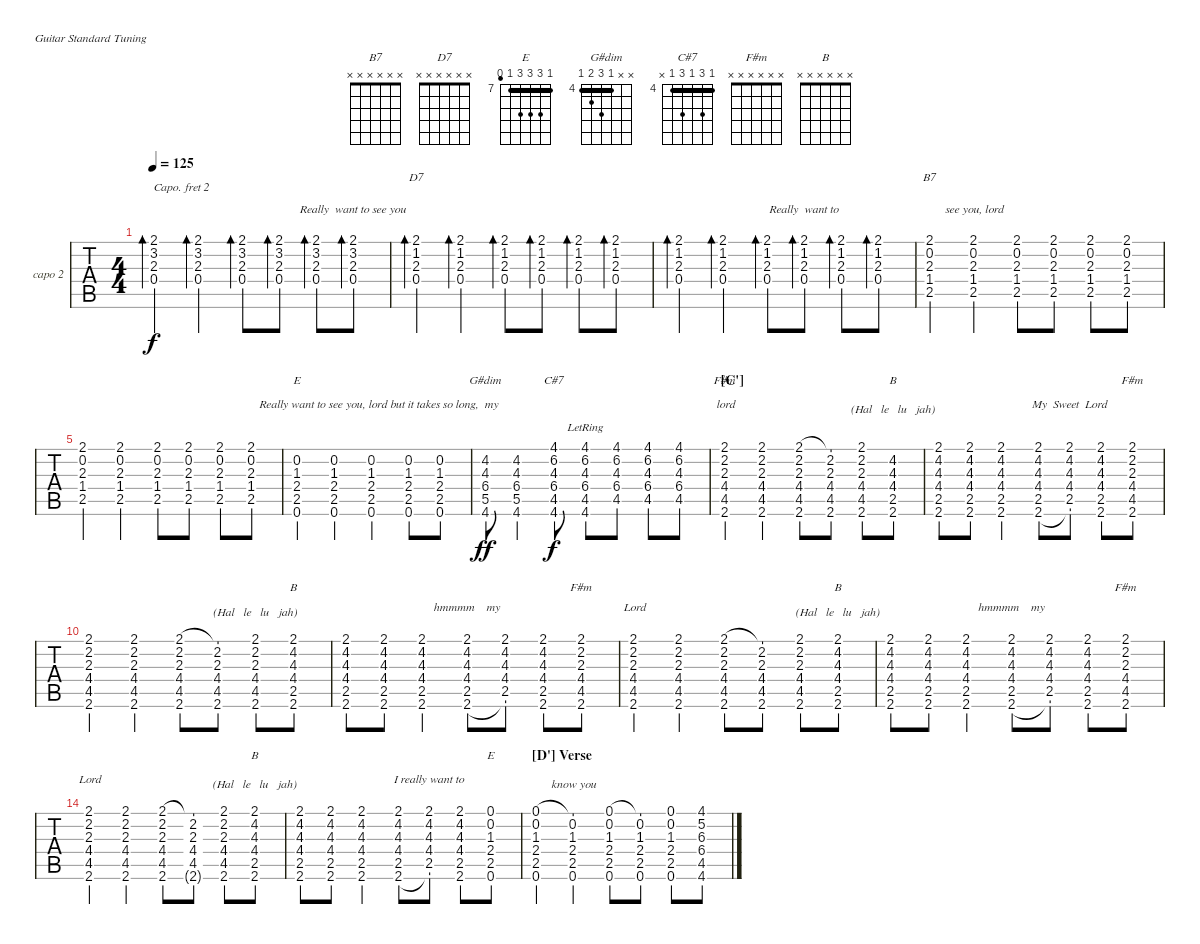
\bracketExtendMode nobrackets
\firstSystemTrackNameOrientation horizontal
\otherSystemsTrackNameOrientation horizontal
\defaultBarNumberDisplay FirstOfSystem
\track ("Capo 2nd fret" "capo 2") {instrument acousticguitarsteel}
\staff {tabs}
\capo 2
\tuning (E4 B3 G3 D3 A2 E2)
\chord ("B7" x x x x x x)
\chord ("D7" x x x x x x)
\chord ("E" 0 0 1 2 2 0) {showfingering false}
\chord ("G#dim" x x 4 6 5 4) {firstfret 4 showfingering false barre 4}
\chord ("C#7" 4 6 4 6 4 x) {firstfret 4 showfingering false barre (4 4)}
\chord ("F#m" 2 2 2 4 4 2) {showfingering false barre (2 2 2)}
\chord ("B" 2 4 4 4 2 x) {showfingering false barre 2}
\chord ("F#m" x x x x x x)
\chord ("B" x x x x x x)
\chord ("E" 7 9 9 9 7 6) {firstfret 7 showfingering false barre 7}
\ts (4 4)
\tempo 125
\clef g2
\ks c
(2.1 3.2 2.3 0.4).4{bd 39 lyrics (0 "") lyrics (1 "") lyrics (2 "") lyrics (3 "") lyrics (4 "") dy f} (2.1 3.2 2.3 0.4).4{bd 39 lyrics (0 "") lyrics (1 "") lyrics (2 "") lyrics (3 "") lyrics (4 "")} (2.1 3.2 2.3 0.4).8{bd 34 lyrics (0 "") lyrics (1 "") lyrics (2 "") lyrics (3 "") lyrics (4 "")} (2.1 3.2 2.3 0.4).8{bd 34 lyrics (0 "") lyrics (1 "") lyrics (2 "") lyrics (3 "") lyrics (4 "")} (2.1 3.2 2.3 0.4).8{bd 34 lyrics (0 "") lyrics (1 "") lyrics (2 "") lyrics (3 "") lyrics (4 "")} (2.1 3.2 2.3 0.4).8{bd 39 lyrics (0 "") lyrics (1 "") lyrics (2 "Really  want to see you") lyrics (3 "") lyrics (4 "")} |
(2.1 1.2 2.3 0.4).4{bd 39 ch "D7" lyrics (0 "") lyrics (1 "") lyrics (2 "") lyrics (3 "") lyrics (4 "")} (2.1 1.2 2.3 0.4).4{bd 39 lyrics (0 "") lyrics (1 "") lyrics (2 "") lyrics (3 "") lyrics (4 "")} (2.1 1.2 2.3 0.4).8{bd 39 lyrics (0 "") lyrics (1 "") lyrics (2 "") lyrics (3 "") lyrics (4 "")} (2.1 1.2 2.3 0.4).8{bd 39 lyrics (0 "") lyrics (1 "") lyrics (2 "") lyrics (3 "") lyrics (4 "")} (2.1 1.2 2.3 0.4).8{bd 39 lyrics (0 "") lyrics (1 "") lyrics (2 "") lyrics (3 "") lyrics (4 "")} (2.1 1.2 2.3 0.4).8{bd 39 lyrics (0 "") lyrics (1 "") lyrics (2 "") lyrics (3 "") lyrics (4 "")} |
(2.1 1.2 2.3 0.4).4{bd 39 lyrics (0 "") lyrics (1 "") lyrics (2 "") lyrics (3 "") lyrics (4 "")} (2.1 1.2 2.3 0.4).4{bd 39 lyrics (0 "") lyrics (1 "") lyrics (2 "") lyrics (3 "") lyrics (4 "")} (2.1 1.2 2.3 0.4).8{bd 39 lyrics (0 "") lyrics (1 "") lyrics (2 "") lyrics (3 "") lyrics (4 "")} (2.1 1.2 2.3 0.4).8{bd 39 lyrics (0 "") lyrics (1 "") lyrics (2 "Really  want to") lyrics (3 "") lyrics (4 "")} (2.1 1.2 2.3 0.4).8{bd 39 lyrics (0 "") lyrics (1 "") lyrics (2 "") lyrics (3 "") lyrics (4 "")} (2.1 1.2 2.3 0.4).8{bd 39 lyrics (0 "") lyrics (1 "") lyrics (2 "") lyrics (3 "") lyrics (4 "")} |
(2.1 0.2 2.3 1.4 2.5).4{ch "B7" lyrics (0 "") lyrics (1 "") lyrics (2 "") lyrics (3 "") lyrics (4 "")} (2.1 0.2 2.3 1.4 2.5).4{lyrics (0 "") lyrics (1 "") lyrics (2 " see you, lord") lyrics (3 "") lyrics (4 "")} (2.1 0.2 2.3 1.4 2.5).8{lyrics (0 "") lyrics (1 "") lyrics (2 "") lyrics (3 "") lyrics (4 "")} (2.1 0.2 2.3 1.4 2.5).8{lyrics (0 "") lyrics (1 "") lyrics (2 "") lyrics (3 "") lyrics (4 "")} (2.1 0.2 2.3 1.4 2.5).8{lyrics (0 "") lyrics (1 "") lyrics (2 "") lyrics (3 "") lyrics (4 "")} (2.1 0.2 2.3 1.4 2.5).8{lyrics (0 "") lyrics (1 "") lyrics (2 "") lyrics (3 "") lyrics (4 "")} |
(2.1 0.2 2.3 1.4 2.5).4{lyrics (0 "") lyrics (1 "") lyrics (2 "") lyrics (3 "") lyrics (4 "")} (2.1 0.2 2.3 1.4 2.5).4{lyrics (0 "") lyrics (1 "") lyrics (2 "") lyrics (3 "") lyrics (4 "")} (2.1 0.2 2.3 1.4 2.5).8{lyrics (0 "") lyrics (1 "") lyrics (2 "") lyrics (3 "") lyrics (4 "")} (2.1 0.2 2.3 1.4 2.5).8{lyrics (0 "") lyrics (1 "") lyrics (2 "") lyrics (3 "") lyrics (4 "")} (2.1 0.2 2.3 1.4 2.5).8{lyrics (0 "") lyrics (1 "") lyrics (2 "") lyrics (3 "") lyrics (4 "")} (2.1 0.2 2.3 1.4 2.5).8{lyrics (0 "") lyrics (1 "") lyrics (2 "") lyrics (3 "") lyrics (4 "")} |
(0.2 1.3 2.4 2.5 0.6).4{ch "E" lyrics (0 "") lyrics (1 "") lyrics (2 "") lyrics (3 "") lyrics (4 "")} (0.2 1.3 2.4 2.5 0.6).4{lyrics (0 "") lyrics (1 "") lyrics (2 "") lyrics (3 "") lyrics (4 "")} (0.2 1.3 2.4 2.5 0.6).4{lyrics (0 "") lyrics (1 "") lyrics (2 "     Really want to see you, lord but it takes so long,  my") lyrics (3 "") lyrics (4 "")} (0.2 1.3 2.4 2.5 0.6).8{lyrics (0 "") lyrics (1 "") lyrics (2 "") lyrics (3 "") lyrics (4 "")} (0.2 1.3 2.4 2.5 0.6).8{lyrics (0 "") lyrics (1 "") lyrics (2 "") lyrics (3 "") lyrics (4 "")} |
(4.3 6.4 5.5 4.6 4.2).8{ch "G#dim" lyrics (0 "") lyrics (1 "") lyrics (2 "") lyrics (3 "") lyrics (4 "") dy ff} (4.3 6.4 5.5 4.6 4.2).4{lyrics (0 "") lyrics (1 "") lyrics (2 "") lyrics (3 "") lyrics (4 "")} (4.3 6.4 4.5 6.2{ac} 4.1 4.6).8{ch "C#7" lyrics (0 "") lyrics (1 "") lyrics (2 "") lyrics (3 "") lyrics (4 "") dy f} (4.3 6.4 4.5 6.2{ac} 4.1 4.6{lr}).8{lyrics (0 "") lyrics (1 "") lyrics (2 "") lyrics (3 "") lyrics (4 "")} (4.3 6.4 4.5 6.2{ac} 4.1).8{lyrics (0 "") lyrics (1 "") lyrics (2 "") lyrics (3 "") lyrics (4 "")} (4.3 6.4 4.5 6.2 4.1).8{lyrics (0 "") lyrics (1 "") lyrics (2 "") lyrics (3 "") lyrics (4 "")} (4.3 6.4 4.5 6.2 4.1).8{lyrics (0 "") lyrics (1 "") lyrics (2 "") lyrics (3 "") lyrics (4 "")} |
\section ("C'" "")
(2.2 2.3 4.4 4.5 2.6 2.1).4{ch "F#m" lyrics (0 "") lyrics (1 "") lyrics (2 " lord") lyrics (3 "") lyrics (4 "")} (2.2 2.3 4.4 4.5 2.6 2.1).4{lyrics (0 "") lyrics (1 "") lyrics (2 "") lyrics (3 "") lyrics (4 "")} (2.3 4.4 4.5 2.6 2.2 2.1).8{lyrics (0 "") lyrics (1 "") lyrics (2 "") lyrics (3 "") lyrics (4 "")} (2.2 2.3 4.4 4.5 2.6 2.1{t}).8{lyrics (0 "") lyrics (1 "") lyrics (2 "") lyrics (3 "") lyrics (4 "")} (2.2 2.3 4.4 4.5 2.6 2.1).8{lyrics (0 "") lyrics (1 "") lyrics (2 "") lyrics (3 "") lyrics (4 "")} (4.2 4.3 4.4 2.5 2.6).8{ch "B" lyrics (0 "") lyrics (1 "") lyrics (2 "") lyrics (3 "(Hal   le   lu   jah)") lyrics (4 "")} |
(4.2 4.3 4.4 2.5 2.1 2.6).8{lyrics (0 "") lyrics (1 "") lyrics (2 "") lyrics (3 "") lyrics (4 "")} (4.2 4.3 4.4 2.5 2.1 2.6).8{lyrics (0 "") lyrics (1 "") lyrics (2 "") lyrics (3 "") lyrics (4 "")} (4.2 4.3 4.4 2.5 2.1 2.6).4{lyrics (0 "") lyrics (1 "") lyrics (2 "") lyrics (3 "") lyrics (4 "")} (4.2 4.3 4.4 2.5 2.1 2.6).8{lyrics (0 "") lyrics (1 "") lyrics (2 "") lyrics (3 "") lyrics (4 "")} (4.2 4.3 4.4 2.5 2.1 2.6{t}).8{lyrics (0 "") lyrics (1 "") lyrics (2 "My  Sweet  Lord") lyrics (3 "") lyrics (4 "")} (4.2 4.3 4.4 2.5 2.1 2.6).8{lyrics (0 "") lyrics (1 "") lyrics (2 "") lyrics (3 "") lyrics (4 "")} (2.3 4.4 4.5 2.6 2.2 2.1).8{ch "F#m" lyrics (0 "") lyrics (1 "") lyrics (2 "") lyrics (3 "") lyrics (4 "")} |
(2.2 2.3 4.4 4.5 2.6 2.1).4{lyrics (0 "") lyrics (1 "") lyrics (2 "") lyrics (3 "") lyrics (4 "")} (2.2 2.3 4.4 4.5 2.6 2.1).4{lyrics (0 "") lyrics (1 "") lyrics (2 "") lyrics (3 "") lyrics (4 "")} (2.2 2.3 4.4 4.5 2.6 2.1).8{lyrics (0 "") lyrics (1 "") lyrics (2 "") lyrics (3 "") lyrics (4 "")} (2.2 2.3 4.4 4.5 2.6 2.1{t}).8{lyrics (0 "") lyrics (1 "") lyrics (2 "") lyrics (3 "") lyrics (4 "")} (2.2 2.3 4.4 4.5 2.6 2.1).8{lyrics (0 "") lyrics (1 "") lyrics (2 "") lyrics (3 "(Hal   le   lu   jah)") lyrics (4 "")} (4.2 4.3 4.4 2.5 2.1 2.6).8{ch "B" lyrics (0 "") lyrics (1 "") lyrics (2 "") lyrics (3 "") lyrics (4 "")} |
(4.2 4.3 4.4 2.5 2.1 2.6).8{lyrics (0 "") lyrics (1 "") lyrics (2 "") lyrics (3 "") lyrics (4 "")} (4.2 4.3 4.4 2.5 2.1 2.6).8{lyrics (0 "") lyrics (1 "") lyrics (2 "") lyrics (3 "") lyrics (4 "")} (4.2 4.3 4.4 2.5 2.1 2.6).4{lyrics (0 "") lyrics (1 "") lyrics (2 "") lyrics (3 "") lyrics (4 "")} (4.2 4.3 4.4 2.5 2.1 2.6).8{lyrics (0 "") lyrics (1 "") lyrics (2 "hmmmm    my") lyrics (3 "") lyrics (4 "")} (4.2 4.3 4.4 2.5 2.1 2.6{t}).8{lyrics (0 "") lyrics (1 "") lyrics (2 "") lyrics (3 "") lyrics (4 "")} (4.2 4.3 4.4 2.5 2.1 2.6).8{lyrics (0 "") lyrics (1 "") lyrics (2 "") lyrics (3 "") lyrics (4 "")} (2.2 2.3 4.4 4.5 2.6 2.1).8{ch "F#m" lyrics (0 "") lyrics (1 "") lyrics (2 "") lyrics (3 "") lyrics (4 "")} |
(2.2 2.3 4.4 4.5 2.6 2.1).4{lyrics (0 "") lyrics (1 "") lyrics (2 " Lord") lyrics (3 "") lyrics (4 "")} (2.2 2.3 4.4 4.5 2.6 2.1).4{lyrics (0 "") lyrics (1 "") lyrics (2 "") lyrics (3 "") lyrics (4 "")} (2.3 4.4 4.5 2.6 2.2 2.1).8{lyrics (0 "") lyrics (1 "") lyrics (2 "") lyrics (3 "") lyrics (4 "")} (2.2 2.3 4.4 4.5 2.6 2.1{t}).8{lyrics (0 "") lyrics (1 "") lyrics (2 "") lyrics (3 "") lyrics (4 "")} (2.2 2.3 4.4 4.5 2.6 2.1).8{lyrics (0 "") lyrics (1 "") lyrics (2 "") lyrics (3 "") lyrics (4 "")} (4.2 4.3 4.4 2.5 2.1 2.6).8{ch "B" lyrics (0 "") lyrics (1 "") lyrics (2 "") lyrics (3 "(Hal   le   lu   jah)") lyrics (4 "")} |
(4.2 4.3 4.4 2.5 2.1 2.6).8{lyrics (0 "") lyrics (1 "") lyrics (2 "") lyrics (3 "") lyrics (4 "")} (4.2 4.3 4.4 2.5 2.1 2.6).8{lyrics (0 "") lyrics (1 "") lyrics (2 "") lyrics (3 "") lyrics (4 "")} (4.2 4.3 4.4 2.5 2.1 2.6).4{lyrics (0 "") lyrics (1 "") lyrics (2 "") lyrics (3 "") lyrics (4 "")} (4.2 4.3 4.4 2.5 2.1 2.6).8{lyrics (0 "") lyrics (1 "") lyrics (2 "hmmmm    my") lyrics (3 "") lyrics (4 "")} (4.2 4.3 4.4 2.5 2.1 2.6{t}).8{lyrics (0 "") lyrics (1 "") lyrics (2 "") lyrics (3 "") lyrics (4 "")} (4.2 4.3 4.4 2.5 2.1 2.6).8{lyrics (0 "") lyrics (1 "") lyrics (2 "") lyrics (3 "") lyrics (4 "")} (2.2 2.3 4.4 4.5 2.6 2.1).8{ch "F#m" lyrics (0 "") lyrics (1 "") lyrics (2 "") lyrics (3 "") lyrics (4 "")} |
(2.2 2.3 4.4 4.5 2.6 2.1).4{lyrics (0 "") lyrics (1 "") lyrics (2 " Lord") lyrics (3 "") lyrics (4 "")} (2.2 2.3 4.4 4.5 2.6 2.1).4{lyrics (0 "") lyrics (1 "") lyrics (2 "") lyrics (3 "") lyrics (4 "")} (2.2 2.3 4.4 4.5 2.6 2.1).8{lyrics (0 "") lyrics (1 "") lyrics (2 "") lyrics (3 "") lyrics (4 "")} (2.2 2.3 4.4 4.5 2.6{g} 2.1{t}).8{lyrics (0 "") lyrics (1 "") lyrics (2 "") lyrics (3 "") lyrics (4 "")} (2.2 2.3 4.4 4.5 2.6 2.1).8{lyrics (0 "") lyrics (1 "") lyrics (2 "") lyrics (3 "") lyrics (4 "")} (4.2 4.3 4.4 2.5 2.1 2.6).8{ch "B" lyrics (0 "") lyrics (1 "") lyrics (2 "") lyrics (3 "(Hal   le   lu   jah)") lyrics (4 "")} |
(4.2 4.3 4.4 2.5 2.1 2.6).8{lyrics (0 "") lyrics (1 "") lyrics (2 "") lyrics (3 "") lyrics (4 "")} (4.2 4.3 4.4 2.5 2.1 2.6).8{lyrics (0 "") lyrics (1 "") lyrics (2 "") lyrics (3 "") lyrics (4 "")} (4.2 4.3 4.4 2.5 2.1 2.6).4{lyrics (0 "") lyrics (1 "") lyrics (2 "") lyrics (3 "") lyrics (4 "")} (4.2 4.3 4.4 2.5 2.1 2.6).8{lyrics (0 "") lyrics (1 "") lyrics (2 "") lyrics (3 "") lyrics (4 "")} (4.2 4.3 4.4 2.5 2.1 2.6{t}).8{lyrics (0 "") lyrics (1 "") lyrics (2 "I really want to") lyrics (3 "") lyrics (4 "")} (4.2 4.3 4.4 2.5 2.1 2.6).8{lyrics (0 "") lyrics (1 "") lyrics (2 "") lyrics (3 "") lyrics (4 "")} (0.1 0.2 1.3 2.4 2.5 0.6).8{ch "E" lyrics (0 "") lyrics (1 "") lyrics (2 "") lyrics (3 "") lyrics (4 "")} |
\section ("D'" "Verse")
(0.1 0.2 1.3 2.4 2.5 0.6).4{lyrics (0 "") lyrics (1 "") lyrics (2 "") lyrics (3 "") lyrics (4 "")} (0.1{t} 0.2 1.3 2.4 2.5 0.6).4{lyrics (0 "") lyrics (1 "") lyrics (2 "") lyrics (3 " know you") lyrics (4 "")} (0.1 0.2 1.3 2.4 2.5 0.6).8{lyrics (0 "") lyrics (1 "") lyrics (2 "") lyrics (3 "") lyrics (4 "")} (0.1{t} 0.2 1.3 2.4 2.5 0.6).8{lyrics (0 "") lyrics (1 "") lyrics (2 "") lyrics (3 "") lyrics (4 "")} (0.1 0.2 1.3 2.4 2.5 0.6).8{lyrics (0 "") lyrics (1 "") lyrics (2 "") lyrics (3 "") lyrics (4 "")} (4.1 5.2 6.3 6.4 4.5 4.6).8{lyrics (0 "") lyrics (1 "") lyrics (2 "") lyrics (3 "") lyrics (4 "")}
